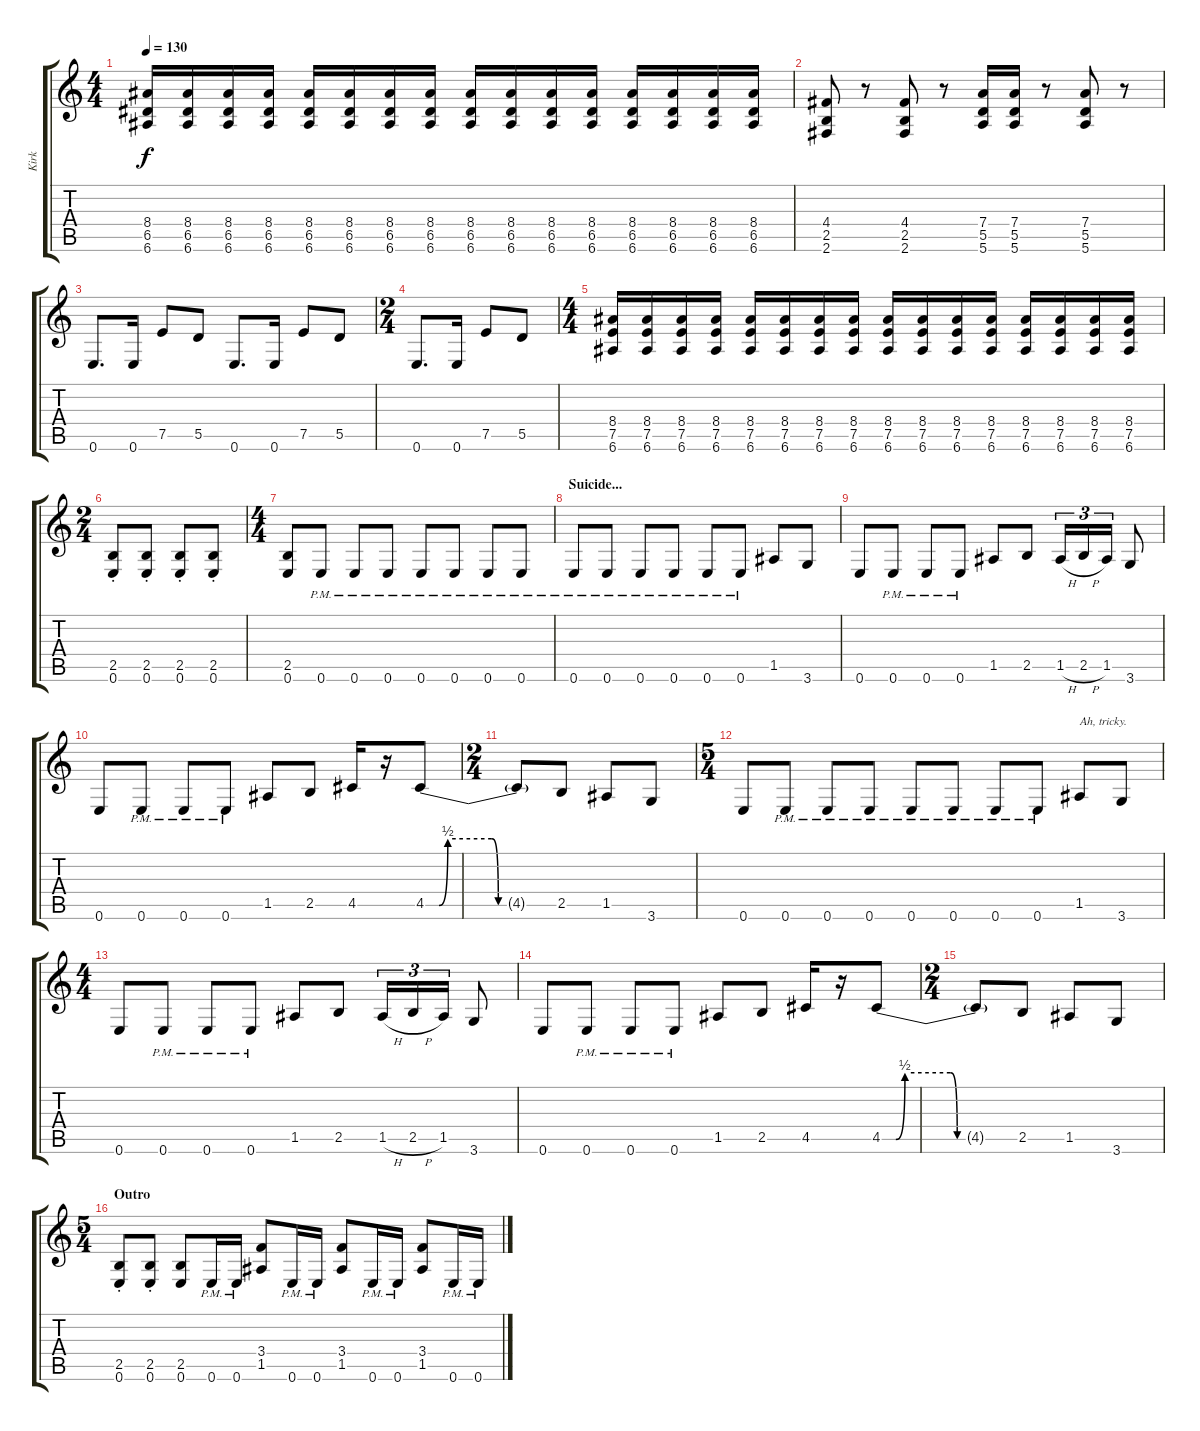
\track ("Kirk" "Kirk") {instrument overdrivenguitar}
\staff {score tabs}
\tuning (E4 B3 G3 D3 A2 E2) {hide}
\ts (4 4)
\tempo 130
\clef g2
\ks c
(8.4 6.5 6.6).16{dy f} (8.4 6.5 6.6).16 (8.4 6.5 6.6).16 (8.4 6.5 6.6).16 (8.4 6.5 6.6).16 (8.4 6.5 6.6).16 (8.4 6.5 6.6).16 (8.4 6.5 6.6).16 (8.4 6.5 6.6).16 (8.4 6.5 6.6).16 (8.4 6.5 6.6).16 (8.4 6.5 6.6).16 (8.4 6.5 6.6).16 (8.4 6.5 6.6).16 (8.4 6.5 6.6).16 (8.4 6.5 6.6).16 |
(4.4 2.5 2.6).8 r.8 (4.4 2.5 2.6).8 r.8 (7.4 5.5 5.6).16 (7.4 5.5 5.6).16 r.8 (7.4 5.5 5.6).8 r.8 |
\section ("" "")
0.6.8{d} 0.6.16 7.5.8 5.5.8 0.6.8{d} 0.6.16 7.5.8 5.5.8 |
\ts (2 4)
0.6.8{d} 0.6.16 7.5.8 5.5.8 |
\ts (4 4)
\section ("" "")
(8.4 7.5 6.6).16 (8.4 7.5 6.6).16 (8.4 7.5 6.6).16 (8.4 7.5 6.6).16 (8.4 7.5 6.6).16 (8.4 7.5 6.6).16 (8.4 7.5 6.6).16 (8.4 7.5 6.6).16 (8.4 7.5 6.6).16 (8.4 7.5 6.6).16 (8.4 7.5 6.6).16 (8.4 7.5 6.6).16 (8.4 7.5 6.6).16 (8.4 7.5 6.6).16 (8.4 7.5 6.6).16 (8.4 7.5 6.6).16 |
\ts (2 4)
(2.5{st} 0.6{st}).8 (2.5{st} 0.6{st}).8 (2.5{st} 0.6{st}).8 (2.5{st} 0.6{st}).8 |
\ts (4 4)
(2.5 0.6).8 0.6{pm}.8 0.6{pm}.8 0.6{pm}.8 0.6{pm}.8 0.6{pm}.8 0.6{pm}.8 0.6{pm}.8 |
\section ("" "Suicide...")
0.6{pm}.8 0.6{pm}.8 0.6{pm}.8 0.6{pm}.8 0.6{pm}.8 0.6{pm}.8 1.5.8 3.6.8 |
0.6.8 0.6{pm}.8 0.6{pm}.8 0.6{pm}.8 1.5.8 2.5.8 1.5{h}.16{tu (3 2)} 2.5{h}.16{tu (3 2)} 1.5.16{tu (3 2)} 3.6.8 |
0.6.8 0.6{pm}.8 0.6{pm}.8 0.6{pm}.8 1.5.8 2.5.8 4.5.16 r.16 4.5{be (custom 0 0 6 0 10 2 30 2 33 0 45 0 60 0)}.8 |
\ts (2 4)
4.5{t}.8 2.5.8 1.5.8 3.6.8 |
\ts (5 4)
0.6.8 0.6{pm}.8 0.6{pm}.8 0.6{pm}.8 0.6{pm}.8 0.6{pm}.8 0.6{pm}.8 0.6{pm}.8 1.5.8{txt "Ah, tricky."} 3.6.8 |
\ts (4 4)
0.6.8 0.6{pm}.8 0.6{pm}.8 0.6{pm}.8 1.5.8 2.5.8 1.5{h}.16{tu (3 2)} 2.5{h}.16{tu (3 2)} 1.5.16{tu (3 2)} 3.6.8 |
0.6.8 0.6{pm}.8 0.6{pm}.8 0.6{pm}.8 1.5.8 2.5.8 4.5.16 r.16 4.5{be (custom 0 0 6 0 10 2 30 2 33 0 45 0 60 0)}.8 |
\ts (2 4)
4.5{t}.8 2.5.8 1.5.8 3.6.8 |
\ts (5 4)
\section ("" "Outro")
(2.5{st} 0.6{st}).8 (2.5{st} 0.6{st}).8 (2.5 0.6).8 0.6{pm}.16 0.6{pm}.16 (3.4 1.5).8 0.6{pm}.16 0.6{pm}.16 (3.4 1.5).8 0.6{pm}.16 0.6{pm}.16 (3.4 1.5).8 0.6{pm}.16 0.6{pm}.16
